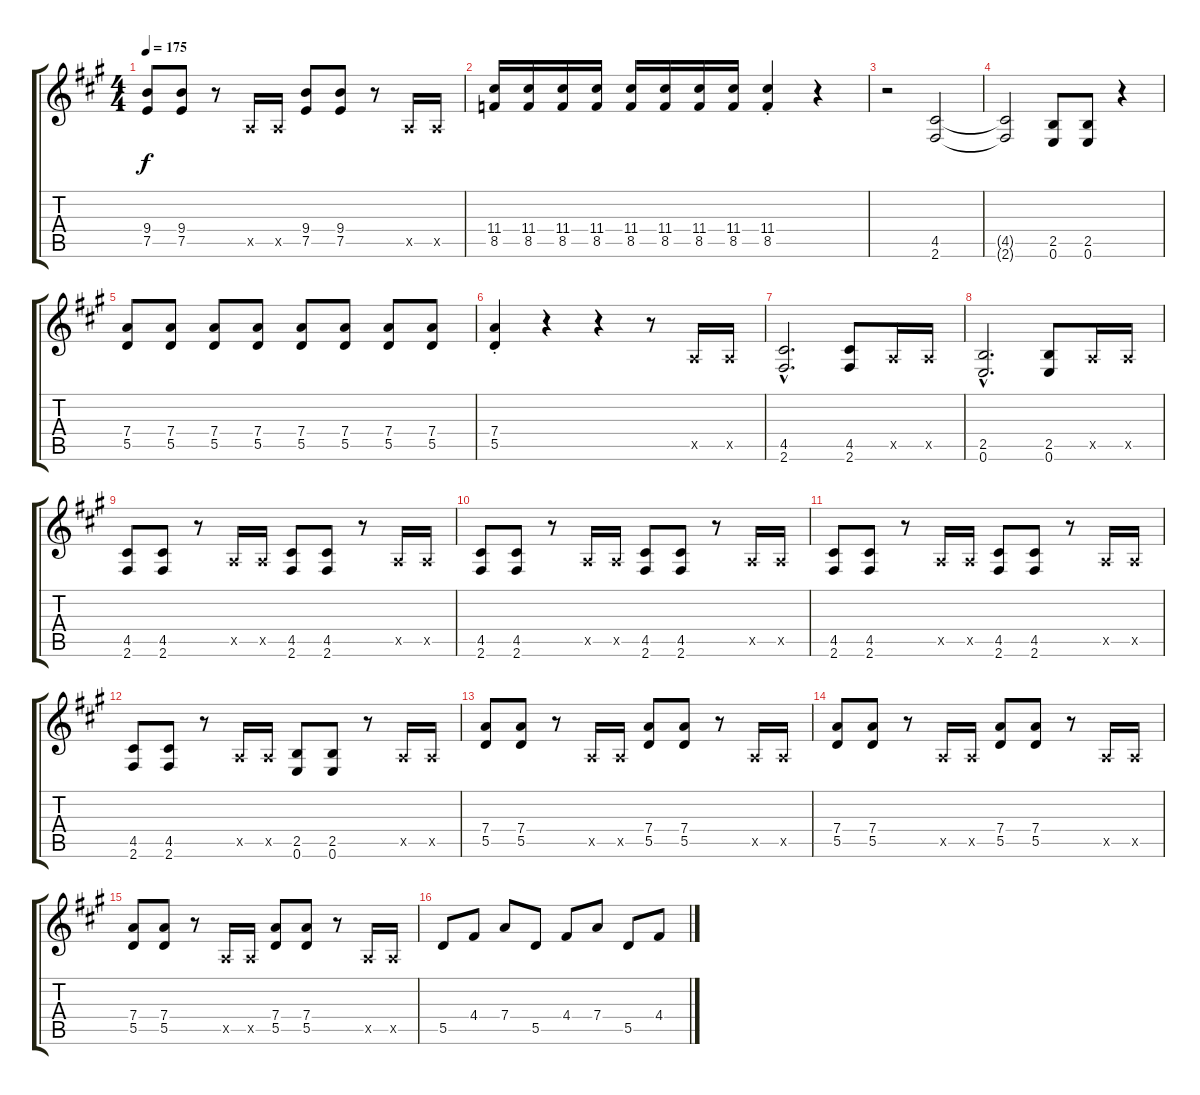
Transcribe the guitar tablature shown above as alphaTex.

\track "" {instrument distortionguitar}
\staff {score tabs}
\tuning (E4 B3 G3 D3 A2 E2) {hide}
\ts (4 4)
\tempo 175
\clef g2
\ks a
(9.4 7.5).8{dy f} (9.4 7.5).8 r.8 0.5{x}.16 0.5{x}.16 (9.4 7.5).8 (9.4 7.5).8 r.8 0.5{x}.16 0.5{x}.16 |
(11.4 8.5).16 (11.4 8.5).16 (11.4 8.5).16 (11.4 8.5).16 (11.4 8.5).16 (11.4 8.5).16 (11.4 8.5).16 (11.4 8.5).16 (11.4{st} 8.5{st}).4 r.4 |
r.2 (4.5 2.6).2 |
(4.5{t} 2.6{t}).2 (2.5 0.6).8 (2.5 0.6).8 r.4 |
(7.4 5.5).8 (7.4 5.5).8 (7.4 5.5).8 (7.4 5.5).8 (7.4 5.5).8 (7.4 5.5).8 (7.4 5.5).8 (7.4 5.5).8 |
(7.4{st} 5.5{st}).4 r.4 r.4 r.8 0.5{x}.16 0.5{x}.16 |
(4.5{hac} 2.6{hac}).2{d} (4.5 2.6).8 0.5{x}.16 0.5{x}.16 |
(2.5{hac} 0.6{hac}).2{d} (2.5 0.6).8 0.5{x}.16 0.5{x}.16 |
(4.5 2.6).8 (4.5 2.6).8 r.8 0.5{x}.16 0.5{x}.16 (4.5 2.6).8 (4.5 2.6).8 r.8 0.5{x}.16 0.5{x}.16 |
(4.5 2.6).8 (4.5 2.6).8 r.8 0.5{x}.16 0.5{x}.16 (4.5 2.6).8 (4.5 2.6).8 r.8 0.5{x}.16 0.5{x}.16 |
(4.5 2.6).8 (4.5 2.6).8 r.8 0.5{x}.16 0.5{x}.16 (4.5 2.6).8 (4.5 2.6).8 r.8 0.5{x}.16 0.5{x}.16 |
(4.5 2.6).8 (4.5 2.6).8 r.8 0.5{x}.16 0.5{x}.16 (2.5 0.6).8 (2.5 0.6).8 r.8 0.5{x}.16 0.5{x}.16 |
(7.4 5.5).8 (7.4 5.5).8 r.8 0.5{x}.16 0.5{x}.16 (7.4 5.5).8 (7.4 5.5).8 r.8 0.5{x}.16 0.5{x}.16 |
(7.4 5.5).8 (7.4 5.5).8 r.8 0.5{x}.16 0.5{x}.16 (7.4 5.5).8 (7.4 5.5).8 r.8 0.5{x}.16 0.5{x}.16 |
(7.4 5.5).8 (7.4 5.5).8 r.8 0.5{x}.16 0.5{x}.16 (7.4 5.5).8 (7.4 5.5).8 r.8 0.5{x}.16 0.5{x}.16 |
5.5.8 4.4.8 7.4.8 5.5.8 4.4.8 7.4.8 5.5.8 4.4.8
